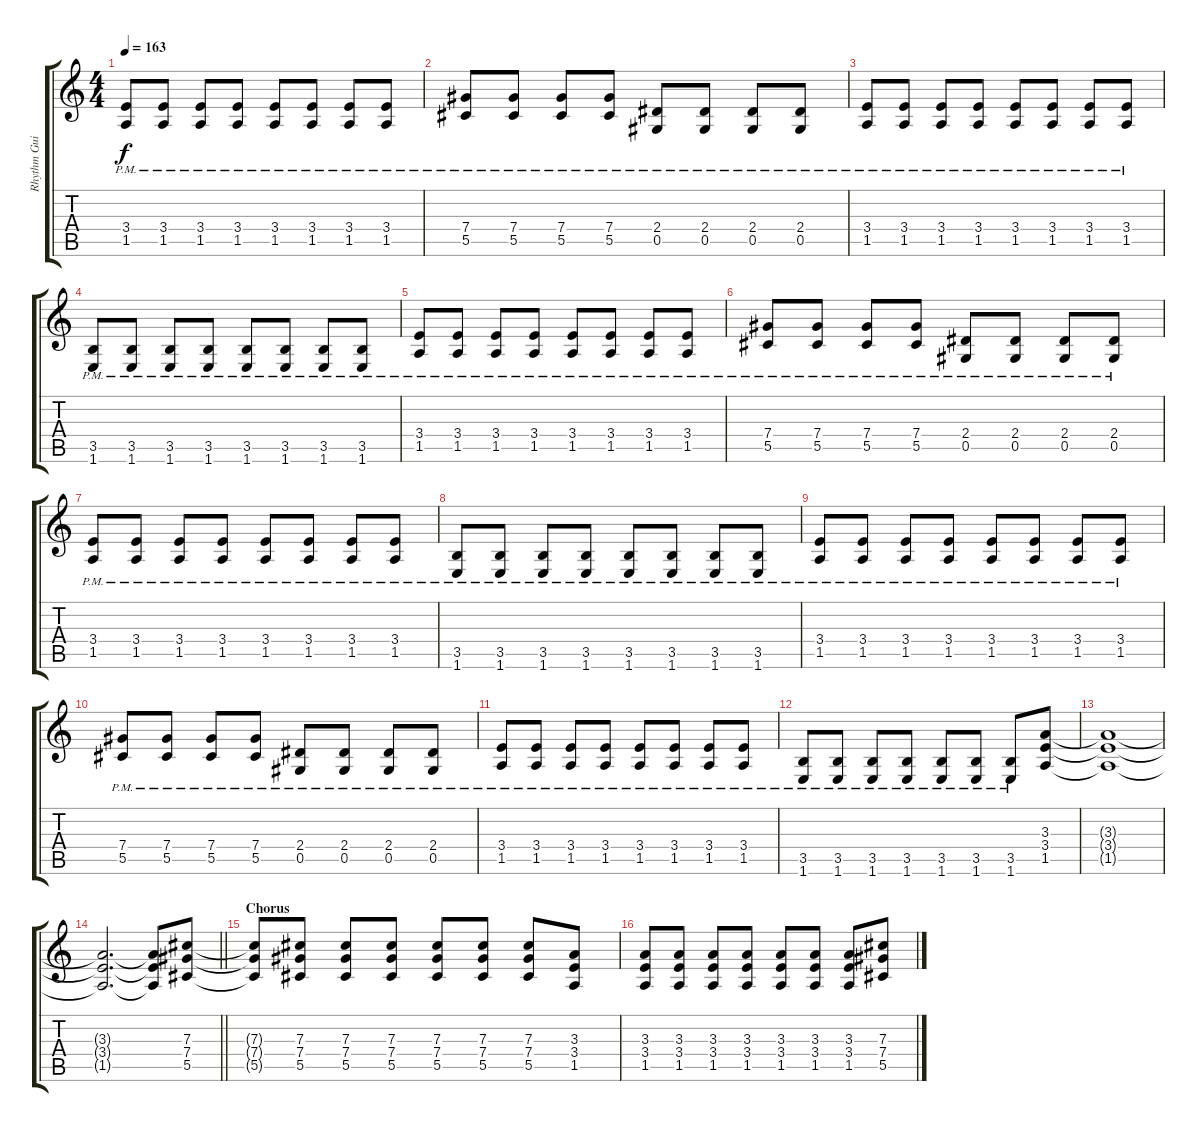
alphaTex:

\track ("Rhythm Guitar" "Rhythm Gui") {instrument distortionguitar}
\staff {score tabs}
\tuning (Eb4 Bb3 Gb3 Db3 Ab2 Eb2) {hide}
\ts (4 4)
\tempo 163
\clef g2
\ks c
(3.4{pm} 1.5{pm}).8{dy f} (3.4{pm} 1.5{pm}).8 (3.4{pm} 1.5{pm}).8 (3.4{pm} 1.5{pm}).8 (3.4{pm} 1.5{pm}).8 (3.4{pm} 1.5{pm}).8 (3.4{pm} 1.5{pm}).8 (3.4{pm} 1.5{pm}).8 |
(7.4{pm} 5.5{pm}).8 (7.4{pm} 5.5{pm}).8 (7.4{pm} 5.5{pm}).8 (7.4{pm} 5.5{pm}).8 (2.4{pm} 0.5{pm}).8 (2.4{pm} 0.5{pm}).8 (2.4{pm} 0.5{pm}).8 (2.4{pm} 0.5{pm}).8 |
(3.4{pm} 1.5{pm}).8 (3.4{pm} 1.5{pm}).8 (3.4{pm} 1.5{pm}).8 (3.4{pm} 1.5{pm}).8 (3.4{pm} 1.5{pm}).8 (3.4{pm} 1.5{pm}).8 (3.4{pm} 1.5{pm}).8 (3.4{pm} 1.5{pm}).8 |
(3.5{pm} 1.6{pm}).8 (3.5{pm} 1.6{pm}).8 (3.5{pm} 1.6{pm}).8 (3.5{pm} 1.6{pm}).8 (3.5{pm} 1.6{pm}).8 (3.5{pm} 1.6{pm}).8 (3.5{pm} 1.6{pm}).8 (3.5{pm} 1.6{pm}).8 |
(3.4{pm} 1.5{pm}).8 (3.4{pm} 1.5{pm}).8 (3.4{pm} 1.5{pm}).8 (3.4{pm} 1.5{pm}).8 (3.4{pm} 1.5{pm}).8 (3.4{pm} 1.5{pm}).8 (3.4{pm} 1.5{pm}).8 (3.4{pm} 1.5{pm}).8 |
(7.4{pm} 5.5{pm}).8 (7.4{pm} 5.5{pm}).8 (7.4{pm} 5.5{pm}).8 (7.4{pm} 5.5{pm}).8 (2.4{pm} 0.5{pm}).8 (2.4{pm} 0.5{pm}).8 (2.4{pm} 0.5{pm}).8 (2.4{pm} 0.5{pm}).8 |
(3.4{pm} 1.5{pm}).8 (3.4{pm} 1.5{pm}).8 (3.4{pm} 1.5{pm}).8 (3.4{pm} 1.5{pm}).8 (3.4{pm} 1.5{pm}).8 (3.4{pm} 1.5{pm}).8 (3.4{pm} 1.5{pm}).8 (3.4{pm} 1.5{pm}).8 |
(3.5{pm} 1.6{pm}).8 (3.5{pm} 1.6{pm}).8 (3.5{pm} 1.6{pm}).8 (3.5{pm} 1.6{pm}).8 (3.5{pm} 1.6{pm}).8 (3.5{pm} 1.6{pm}).8 (3.5{pm} 1.6{pm}).8 (3.5{pm} 1.6{pm}).8 |
(3.4{pm} 1.5{pm}).8 (3.4{pm} 1.5{pm}).8 (3.4{pm} 1.5{pm}).8 (3.4{pm} 1.5{pm}).8 (3.4{pm} 1.5{pm}).8 (3.4{pm} 1.5{pm}).8 (3.4{pm} 1.5{pm}).8 (3.4{pm} 1.5{pm}).8 |
(7.4{pm} 5.5{pm}).8 (7.4{pm} 5.5{pm}).8 (7.4{pm} 5.5{pm}).8 (7.4{pm} 5.5{pm}).8 (2.4{pm} 0.5{pm}).8 (2.4{pm} 0.5{pm}).8 (2.4{pm} 0.5{pm}).8 (2.4{pm} 0.5{pm}).8 |
(3.4{pm} 1.5{pm}).8 (3.4{pm} 1.5{pm}).8 (3.4{pm} 1.5{pm}).8 (3.4{pm} 1.5{pm}).8 (3.4{pm} 1.5{pm}).8 (3.4{pm} 1.5{pm}).8 (3.4{pm} 1.5{pm}).8 (3.4{pm} 1.5{pm}).8 |
(3.5{pm} 1.6{pm}).8 (3.5{pm} 1.6{pm}).8 (3.5{pm} 1.6{pm}).8 (3.5{pm} 1.6{pm}).8 (3.5{pm} 1.6{pm}).8 (3.5{pm} 1.6{pm}).8 (3.5{pm} 1.6{pm}).8 (3.3 3.4 1.5).8 |
(3.3{t} 3.4{t} 1.5{t}).1 |
\barLineRight lightlight
(3.3{t} 3.4{t} 1.5{t}).2{d} (3.3{t} 3.4{t} 1.5{t}).8 (7.3 7.4 5.5).8 |
\section ("" "Chorus")
(7.3{t} 7.4{t} 5.5{t}).8 (7.3 7.4 5.5).8 (7.3 7.4 5.5).8 (7.3 7.4 5.5).8 (7.3 7.4 5.5).8 (7.3 7.4 5.5).8 (7.3 7.4 5.5).8 (3.3 3.4 1.5).8 |
(3.3 3.4 1.5).8 (3.3 3.4 1.5).8 (3.3 3.4 1.5).8 (3.3 3.4 1.5).8 (3.3 3.4 1.5).8 (3.3 3.4 1.5).8 (3.3 3.4 1.5).8 (7.3 7.4 5.5).8
